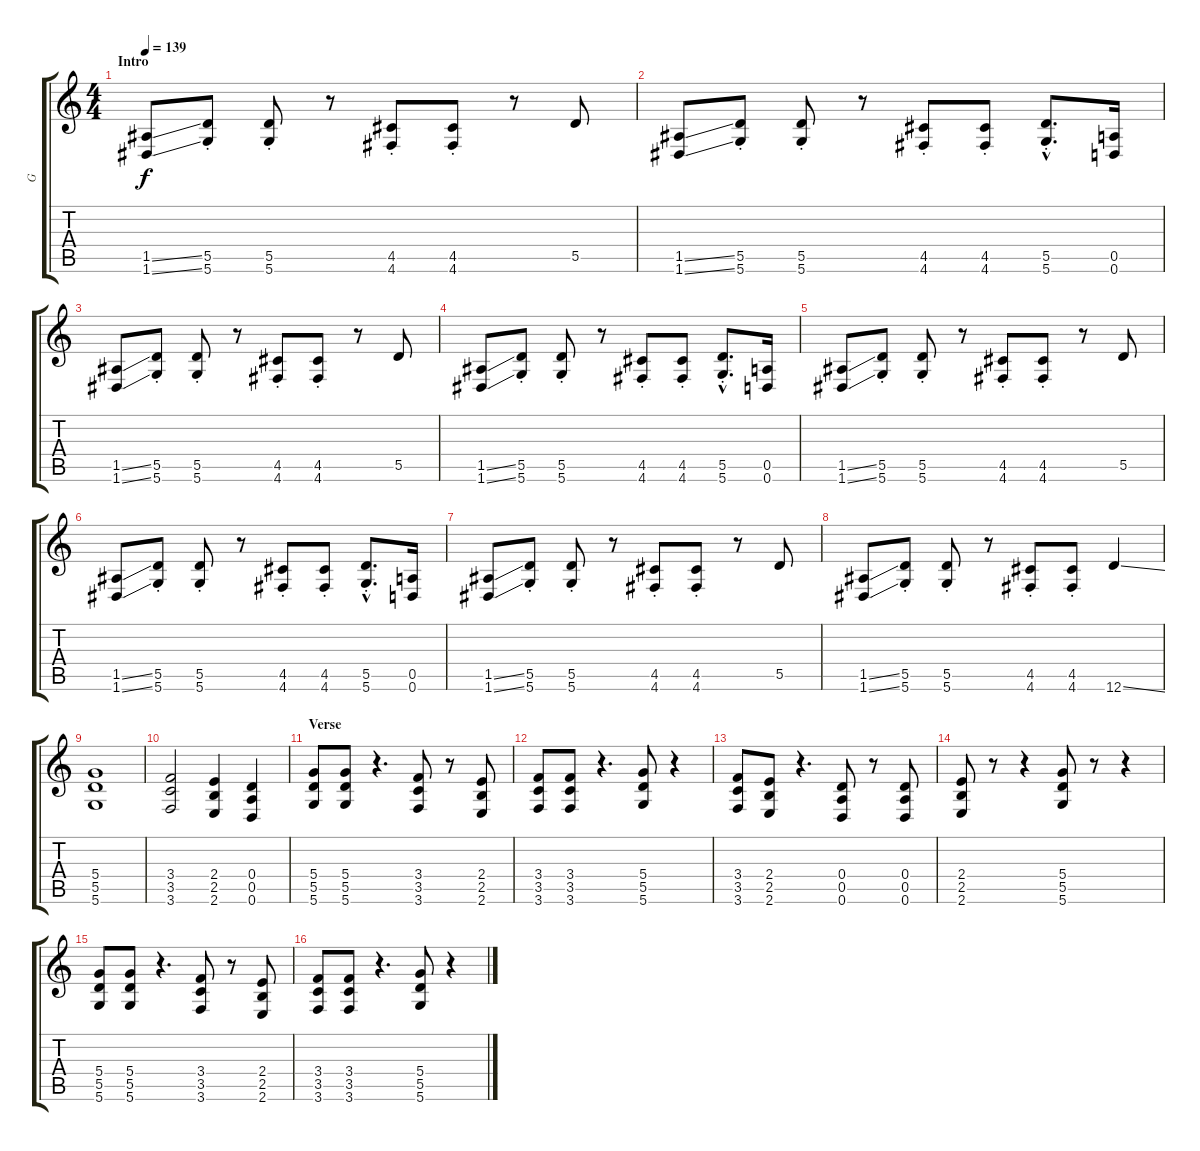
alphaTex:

\track ("G" "G") {instrument distortionguitar}
\staff {score tabs}
\tuning (E4 B3 G3 D3 A2 D2) {hide}
\ts (4 4)
\section ("" "Intro")
\tempo 139
\clef g2
\ks c
(1.5{ss} 1.6{ss}).8{dy f instrument distortionguitar} (5.5{st} 5.6{st}).8 (5.5{st} 5.6{st}).8 r.8 (4.5{st} 4.6{st}).8 (4.5{st} 4.6{st}).8 r.8 5.5.8 |
(1.5{ss} 1.6{ss}).8 (5.5{st} 5.6{st}).8 (5.5{st} 5.6{st}).8 r.8 (4.5{st} 4.6{st}).8 (4.5{st} 4.6{st}).8 (5.5{hac st} 5.6{hac st}).8{d} (0.5 0.6).16 |
(1.5{ss} 1.6{ss}).8 (5.5{st} 5.6{st}).8 (5.5{st} 5.6{st}).8 r.8 (4.5{st} 4.6{st}).8 (4.5{st} 4.6{st}).8 r.8 5.5.8 |
(1.5{ss} 1.6{ss}).8 (5.5{st} 5.6{st}).8 (5.5{st} 5.6{st}).8 r.8 (4.5{st} 4.6{st}).8 (4.5{st} 4.6{st}).8 (5.5{hac st} 5.6{hac st}).8{d} (0.5 0.6).16 |
(1.5{ss} 1.6{ss}).8 (5.5{st} 5.6{st}).8 (5.5{st} 5.6{st}).8 r.8 (4.5{st} 4.6{st}).8 (4.5{st} 4.6{st}).8 r.8 5.5.8 |
(1.5{ss} 1.6{ss}).8 (5.5{st} 5.6{st}).8 (5.5{st} 5.6{st}).8 r.8 (4.5{st} 4.6{st}).8 (4.5{st} 4.6{st}).8 (5.5{hac st} 5.6{hac st}).8{d} (0.5 0.6).16 |
(1.5{ss} 1.6{ss}).8 (5.5{st} 5.6{st}).8 (5.5{st} 5.6{st}).8 r.8 (4.5{st} 4.6{st}).8 (4.5{st} 4.6{st}).8 r.8 5.5.8 |
(1.5{ss} 1.6{ss}).8 (5.5{st} 5.6{st}).8 (5.5{st} 5.6{st}).8 r.8 (4.5{st} 4.6{st}).8 (4.5{st} 4.6{st}).8 12.6{ss}.4 |
(5.4 5.5 5.6).1 |
(3.4 3.5 3.6).2 (2.4 2.5 2.6).4 (0.4 0.5 0.6).4 |
\section ("" "Verse")
(5.4 5.5 5.6).8 (5.4 5.5 5.6).8 r.4{d} (3.4 3.5 3.6).8 r.8 (2.4 2.5 2.6).8 |
(3.4 3.5 3.6).8 (3.4 3.5 3.6).8 r.4{d} (5.4 5.5 5.6).8 r.4 |
(3.4 3.5 3.6).8 (2.4 2.5 2.6).8 r.4{d} (0.4 0.5 0.6).8 r.8 (0.4 0.5 0.6).8 |
(2.4 2.5 2.6).8 r.8 r.4 (5.4 5.5 5.6).8 r.8 r.4 |
(5.4 5.5 5.6).8 (5.4 5.5 5.6).8 r.4{d} (3.4 3.5 3.6).8 r.8 (2.4 2.5 2.6).8 |
(3.4 3.5 3.6).8 (3.4 3.5 3.6).8 r.4{d} (5.4 5.5 5.6).8 r.4
